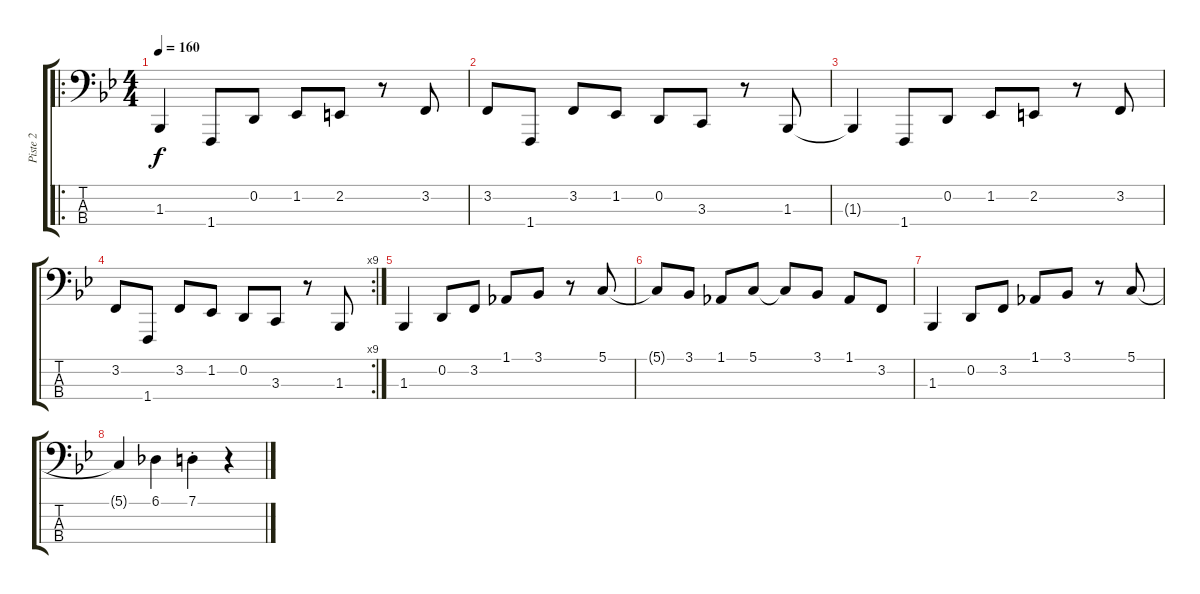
\track ("Piste 2" "Piste 2") {instrument brightacousticpiano}
\staff {score tabs}
\tuning (G2 D2 A1 E1) {hide}
\ro
\ts (4 4)
\tempo 160
\clef f4
\ks bb
1.3{t}.4{dy f} 1.4.8 0.2.8 1.2.8 2.2.8 r.8 3.2.8 |
3.2.8 1.4.8 3.2.8 1.2.8 0.2.8 3.3.8 r.8 1.3.8 |
1.3{t}.4 1.4.8 0.2.8 1.2.8 2.2.8 r.8 3.2.8 |
\rc 9
3.2.8 1.4.8 3.2.8 1.2.8 0.2.8 3.3.8 r.8 1.3.8 |
1.3.4 0.2.8 3.2.8 1.1.8 3.1.8 r.8 5.1.8 |
5.1{t}.8 3.1.8 1.1.8 5.1.8 5.1{t}.8 3.1.8 1.1.8 3.2.8 |
1.3.4 0.2.8 3.2.8 1.1.8 3.1.8 r.8 5.1.8 |
5.1{t}.4 6.1.4 7.1{st}.4 r.4
